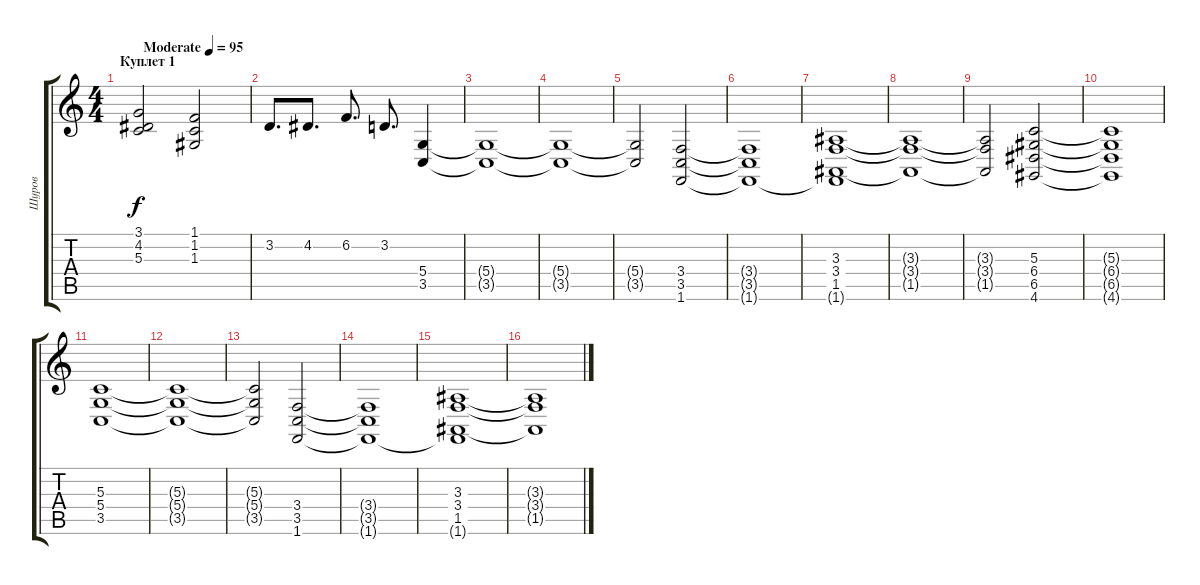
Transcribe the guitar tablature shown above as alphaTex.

\track ("Шуров" "Шуров") {instrument lead1square}
\staff {score tabs}
\tuning (E4 B3 G3 D3 A2 E2) {hide}
\ts (4 4)
\section ("" "Куплет 1")
\tempo (95 "Moderate")
\clef g2
\ks c
(3.1 4.2 5.3).2{dy f instrument lead1square} (1.1 1.2 1.3).2 |
3.2.8{d} 4.2.8{d} 6.2.8{d} 3.2.8{d} (5.4 3.5).4 |
(5.4{t} 3.5{t}).1 |
(5.4{t} 3.5{t}).1 |
(5.4{t} 3.5{t}).2 (3.4 3.5 1.6).2 |
(3.4{t} 3.5{t} 1.6{t}).1 |
(3.3 3.4 1.5 1.6{t}).1 |
(3.3{t} 3.4{t} 1.5{t}).1 |
(3.3{t} 3.4{t} 1.5{t}).2 (5.3 6.4 6.5 4.6).2 |
(5.3{t} 6.4{t} 6.5{t} 4.6{t}).1 |
(5.3 5.4 3.5).1 |
(5.3{t} 5.4{t} 3.5{t}).1 |
(5.3{t} 5.4{t} 3.5{t}).2 (3.4 3.5 1.6).2 |
(3.4{t} 3.5{t} 1.6{t}).1 |
(3.3 3.4 1.5 1.6{t}).1 |
(3.3{t} 3.4{t} 1.5{t}).1
